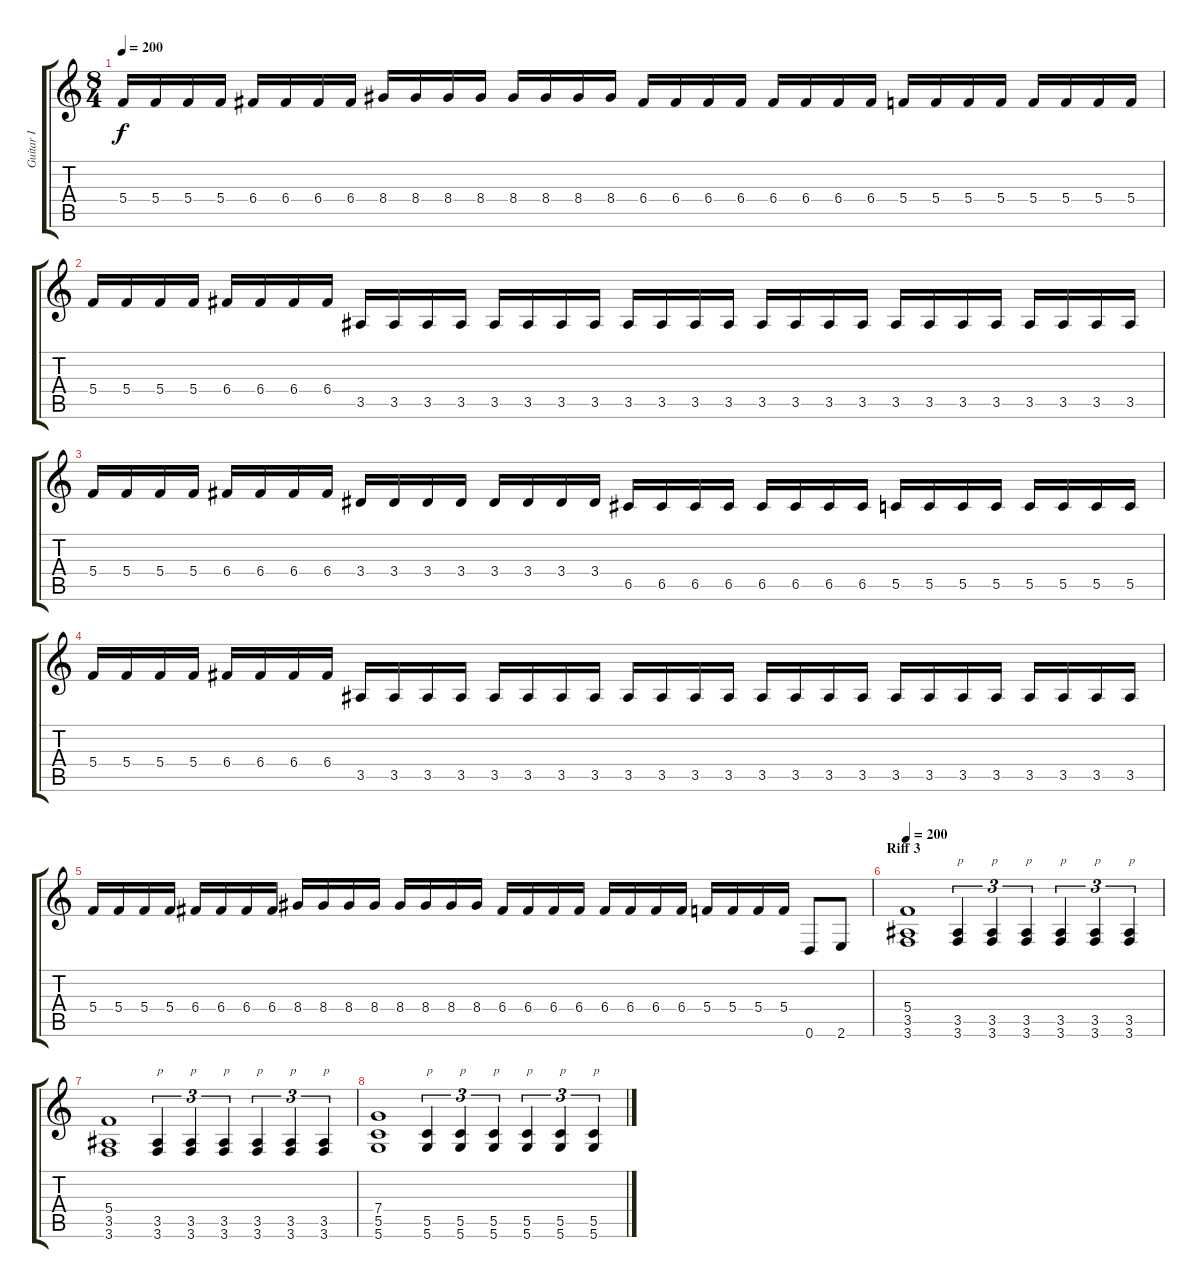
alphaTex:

\track ("Guitar I" "Guitar I") {instrument distortionguitar}
\staff {score tabs}
\tuning (D4 A3 F3 C3 G2 D2) {hide}
\ts (8 4)
\tempo 200
\clef g2
\ks c
5.4.16{dy f} 5.4.16 5.4.16 5.4.16 6.4.16 6.4.16 6.4.16 6.4.16 8.4.16 8.4.16 8.4.16 8.4.16 8.4.16 8.4.16 8.4.16 8.4.16 6.4.16 6.4.16 6.4.16 6.4.16 6.4.16 6.4.16 6.4.16 6.4.16 5.4.16 5.4.16 5.4.16 5.4.16 5.4.16 5.4.16 5.4.16 5.4.16 |
5.4.16 5.4.16 5.4.16 5.4.16 6.4.16 6.4.16 6.4.16 6.4.16 3.5.16 3.5.16 3.5.16 3.5.16 3.5.16 3.5.16 3.5.16 3.5.16 3.5.16 3.5.16 3.5.16 3.5.16 3.5.16 3.5.16 3.5.16 3.5.16 3.5.16 3.5.16 3.5.16 3.5.16 3.5.16 3.5.16 3.5.16 3.5.16 |
5.4.16 5.4.16 5.4.16 5.4.16 6.4.16 6.4.16 6.4.16 6.4.16 3.4.16 3.4.16 3.4.16 3.4.16 3.4.16 3.4.16 3.4.16 3.4.16 6.5.16 6.5.16 6.5.16 6.5.16 6.5.16 6.5.16 6.5.16 6.5.16 5.5.16 5.5.16 5.5.16 5.5.16 5.5.16 5.5.16 5.5.16 5.5.16 |
5.4.16 5.4.16 5.4.16 5.4.16 6.4.16 6.4.16 6.4.16 6.4.16 3.5.16 3.5.16 3.5.16 3.5.16 3.5.16 3.5.16 3.5.16 3.5.16 3.5.16 3.5.16 3.5.16 3.5.16 3.5.16 3.5.16 3.5.16 3.5.16 3.5.16 3.5.16 3.5.16 3.5.16 3.5.16 3.5.16 3.5.16 3.5.16 |
5.4.16 5.4.16 5.4.16 5.4.16 6.4.16 6.4.16 6.4.16 6.4.16 8.4.16 8.4.16 8.4.16 8.4.16 8.4.16 8.4.16 8.4.16 8.4.16 6.4.16 6.4.16 6.4.16 6.4.16 6.4.16 6.4.16 6.4.16 6.4.16 5.4.16 5.4.16 5.4.16 5.4.16 0.6.8 2.6.8 |
\section ("" "Riff 3")
\tempo 200
(5.4 3.5 3.6).1 (3.5 3.6).4{tu (3 2) txt "p"} (3.5 3.6).4{tu (3 2) txt "p"} (3.5 3.6).4{tu (3 2) txt "p"} (3.5 3.6).4{tu (3 2) txt "p"} (3.5 3.6).4{tu (3 2) txt "p"} (3.5 3.6).4{tu (3 2) txt "p"} |
(5.4 3.5 3.6).1 (3.5 3.6).4{tu (3 2) txt "p"} (3.5 3.6).4{tu (3 2) txt "p"} (3.5 3.6).4{tu (3 2) txt "p"} (3.5 3.6).4{tu (3 2) txt "p"} (3.5 3.6).4{tu (3 2) txt "p"} (3.5 3.6).4{tu (3 2) txt "p"} |
(7.4 5.5 5.6).1 (5.5 5.6).4{tu (3 2) txt "p"} (5.5 5.6).4{tu (3 2) txt "p"} (5.5 5.6).4{tu (3 2) txt "p"} (5.5 5.6).4{tu (3 2) txt "p"} (5.5 5.6).4{tu (3 2) txt "p"} (5.5 5.6).4{tu (3 2) txt "p"}
